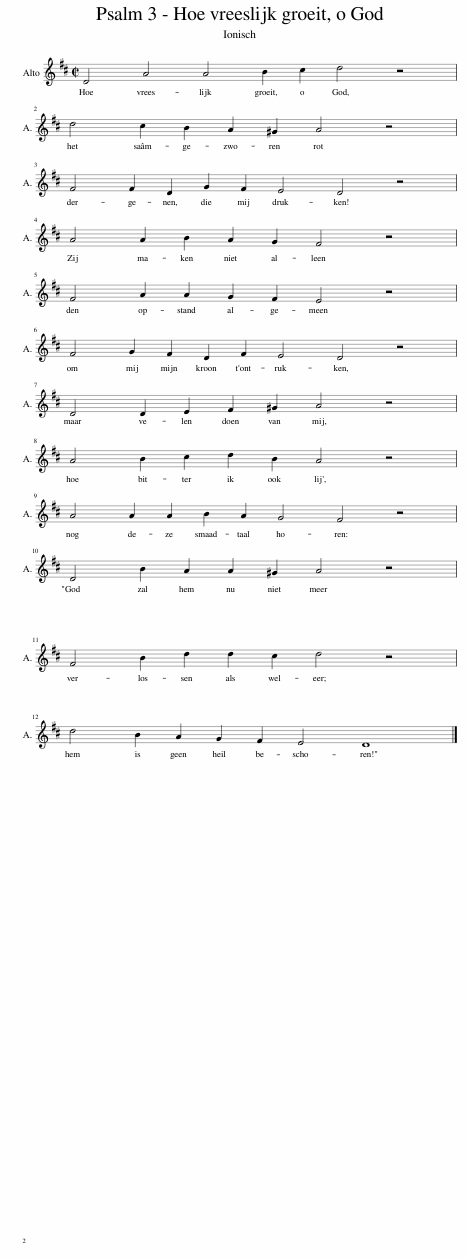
X:1
L:1/8
M:4/4
I:linebreak $
K:D
V:1 treble
V:1
 D4 A4 A4 B2 c2 d4 z4 |$ d4 c2 B2 A2 ^G2 A4 z4 |$ F4 F2 D2 G2 F2 E4 D4 z4 |$ A4 A2 B2 A2 G2 F4 z4 |$ F4 A2 A2 G2 F2 E4 z4 |$ %5
 F4 G2 F2 D2 F2 E4 D4 z4 |$ D4 D2 E2 F2 ^G2 A4 z4 |$ A4 B2 c2 d2 B2 A4 z4 |$ A4 A2 A2 B2 A2 G4 F4 z4 |$ D4 B2 A2 A2 ^G2 A4 z4 |$ %10
 F4 B2 d2 d2 c2 d4 z4 |$ d4 B2 A2 G2 F2 E4 D8 |] %12
